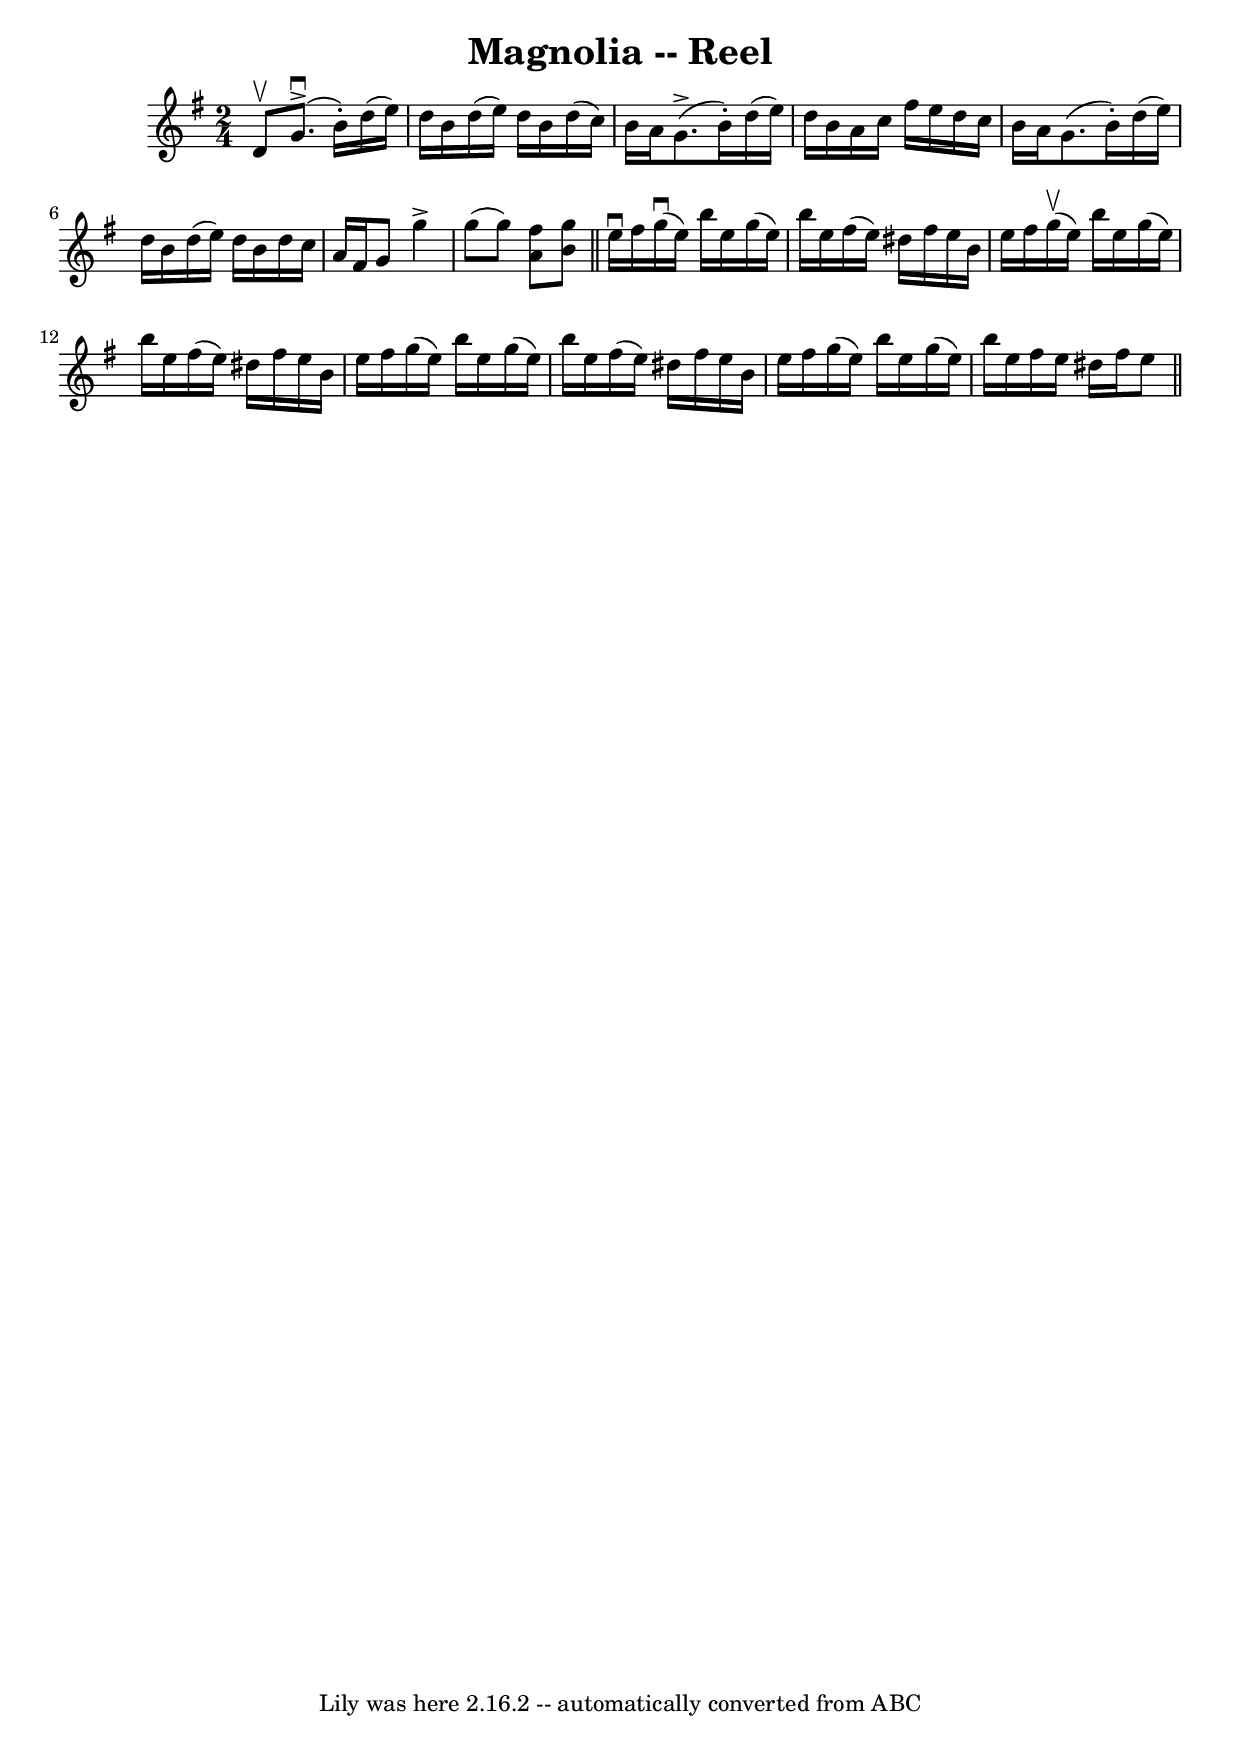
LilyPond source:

\version "2.7.40"
\include "Mammoth.ily"
\header {
	%% book = "Ryans Mammoth Collection"
	crossRefNumber = "1"
	footnotes = "\\\\251\\\\Contributed by Ray Davies ray:davies99.freeserve.co.uk"
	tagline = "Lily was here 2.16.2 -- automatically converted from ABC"
	title = "Magnolia -- Reel"
}
voicedefault =  {


\time 2/4 \key g \major d'8^\upbow |
 g'8.^\downbow^\accent(
b'16 -.) d''16 (e''16) d''16 b'16    |
 d''16 (e''16  
-) d''16 b'16 d''16 (c''16) b'16 a'16    |
 g'8. 
^\accent(b'16 -.) d''16 (e''16) d''16 b'16    |
 a'16 
 c''16 fis''16 e''16 d''16 c''16 b'16 a'16    |
     
g'8. (b'16 -.) d''16 (e''16) d''16 b'16    |
 d''16 (
 e''16) d''16 b'16 d''16 c''16 a'16 fis'16    |
   
g'8 g''4^\accent g''8 (|
 g''8) << a'8 fis''8   >> <<  
 b'8 g''8   >>   \bar "||" e''16^\downbow fis''16  |
 g''16 
^\downbow(e''16) b''16 e''16 g''16 (e''16) b''16 e''16 
   |
 fis''16 (e''16) dis''16 fis''16 e''16 b'16    
e''16 fis''16    |
 g''16^\upbow(e''16) b''16 e''16    
g''16 (e''16) b''16 e''16    |
 fis''16 (e''16)   
dis''16 fis''16 e''16 b'16 e''16 fis''16  |
 g''16 (
e''16) b''16 e''16 g''16 (e''16) b''16 e''16    |
  
 fis''16 (e''16) dis''16 fis''16 e''16 b'16 e''16    
fis''16    |
 g''16 (e''16) b''16 e''16 g''16 (e''16  
-) b''16 e''16    |
 fis''16 e''16 dis''16 fis''16    
e''8    \bar "||"   
}

\score{
    <<

	\context Staff="default"
	{
	    \voicedefault 
	}

    >>
	\layout {
	}
	\midi {}
}
